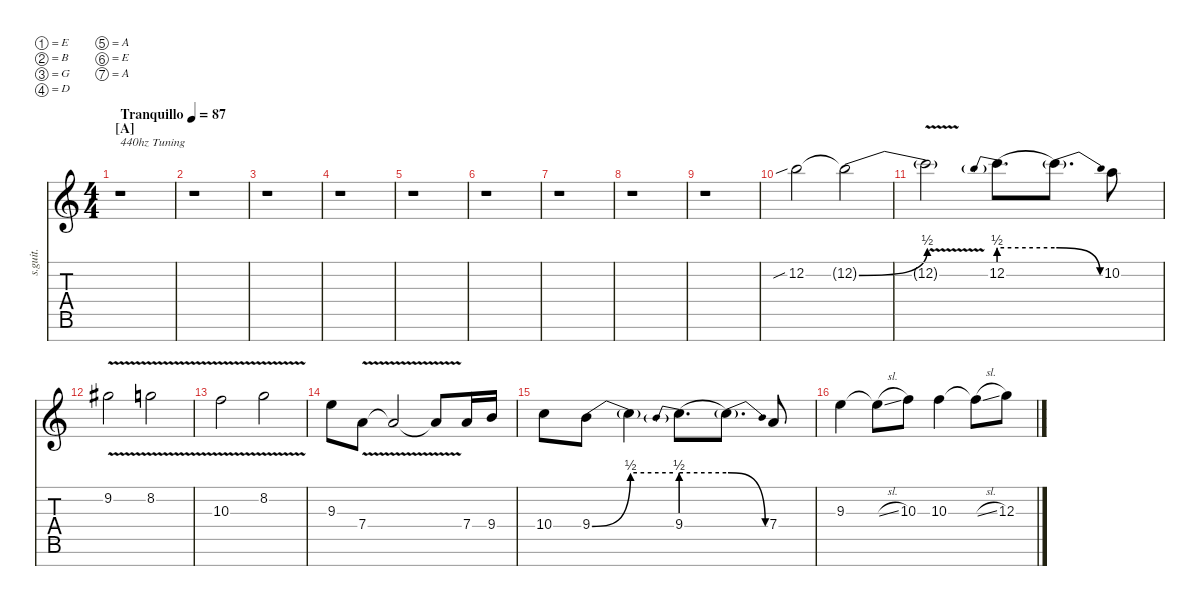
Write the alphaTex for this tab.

\defaultSystemsLayout 4
\hideDynamics
\bracketExtendMode nobrackets
\track ("Lead Guitar 1" "s.guit.") {instrument distortionguitar}
\staff {score tabs}
\tuning (E4 B3 G3 D3 A2 E2 A1)
\ts (4 4)
\beaming (8 2 2 2 2)
\section ("A" "")
\tempo (87 "Tranquillo")
\clef g2
\ks c
r.1{txt "440hz Tuning" dy mf instrument distortionguitar} |
r.1 |
r.1 |
r.1 |
r.1 |
r.1 |
r.1 |
r.1 |
r.1 |
12.2{sib}.2 12.2{be (bend 0 0 60 2) t}.2 |
12.2{v t}.2 12.2{be (prebend 0 2 60 2)}.8{d} 12.2{be (release 0 2 60 0) t}.8{d} 10.2.8 |
9.2{v acc #}.2 8.2{v}.2 |
10.3{v}.2 8.2{v}.2 |
9.3.8 7.4{v}.8 7.4{v t}.2 7.4{v t}.8 7.4.16 9.4.16 |
10.4.8 9.4{be (bend 0 0 60 2)}.8 9.4{be (hold 0 2 60 2) t}.4 9.4{be (prebend 0 2 60 2)}.8{d} 9.4{be (release 0 2 60 0) t}.8{d} 7.4.8 |
9.3.4 9.3{sl t}.8 10.3.8 10.3.4 10.3{sl t}.8 12.3.8
